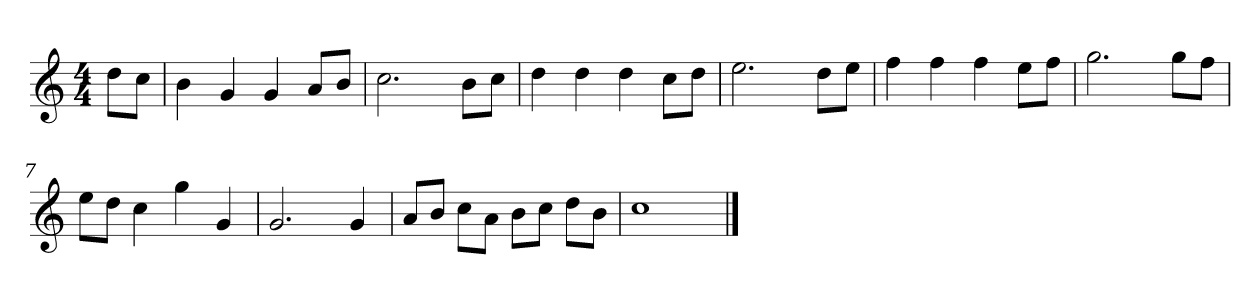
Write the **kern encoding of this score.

**kern
*part1
*staff1
*k[]
*M4/4
*MM120
=
8ddL
8ccJ
=1
4b
4g
4g
8aL
8bJ
=2
2.cc
8bL
8ccJ
=3
4dd
4dd
4dd
8ccL
8ddJ
=4
2.ee
8ddL
8eeJ
=5
4ff
4ff
4ff
8eeL
8ffJ
=6
2.gg
8ggL
8ffJ
=7
8eeL
8ddJ
4cc
4gg
4g
=8
2.g
4g
=9
8aL
8bJ
8ccL
8aJ
8bL
8ccJ
8ddL
8bJ
=10
1cc
==
*-
